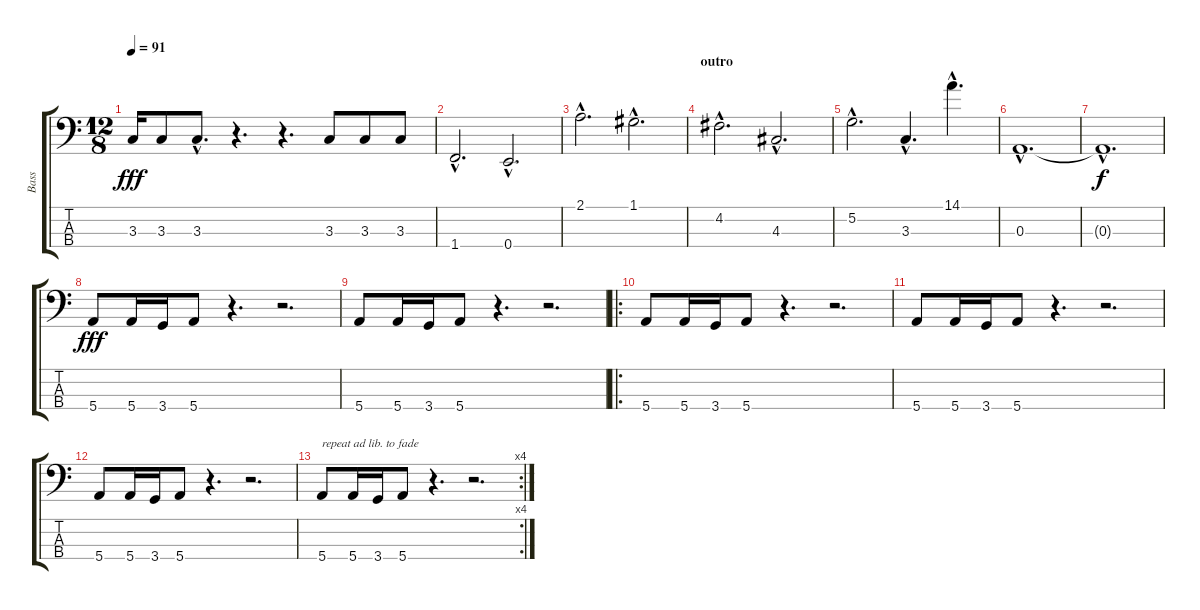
\track ("Bass" "Bass") {instrument electricbassfinger}
\staff {score tabs}
\tuning (G2 D2 A1 E1) {hide}
\ts (12 8)
\tempo 91
\clef f4
\ks c
3.3.16{dy fff} 3.3.8 3.3{hac}.8{d} r.4{d} r.4{d} 3.3.8 3.3.8 3.3.8 |
1.4{hac}.2{d} 0.4{hac}.2{d} |
2.1{hac}.2{d} 1.1{hac}.2{d} |
\section ("" "outro")
4.2{hac}.2{d} 4.3{hac}.2{d} |
5.2{hac}.2{d} 3.3{hac}.4{d} 14.1{hac}.4{d} |
0.3{hac}.1{d} |
0.3{hac t}.1{d dy f} |
5.4.8{dy fff} 5.4.16 3.4.16 5.4.8 r.4{d} r.2{d} |
5.4.8 5.4.16 3.4.16 5.4.8 r.4{d} r.2{d} |
\ro
5.4.8 5.4.16 3.4.16 5.4.8 r.4{d} r.2{d} |
5.4.8 5.4.16 3.4.16 5.4.8 r.4{d} r.2{d} |
5.4.8 5.4.16 3.4.16 5.4.8 r.4{d} r.2{d} |
\rc 4
5.4.8{txt "repeat ad lib. to fade"} 5.4.16 3.4.16 5.4.8 r.4{d} r.2{d}
